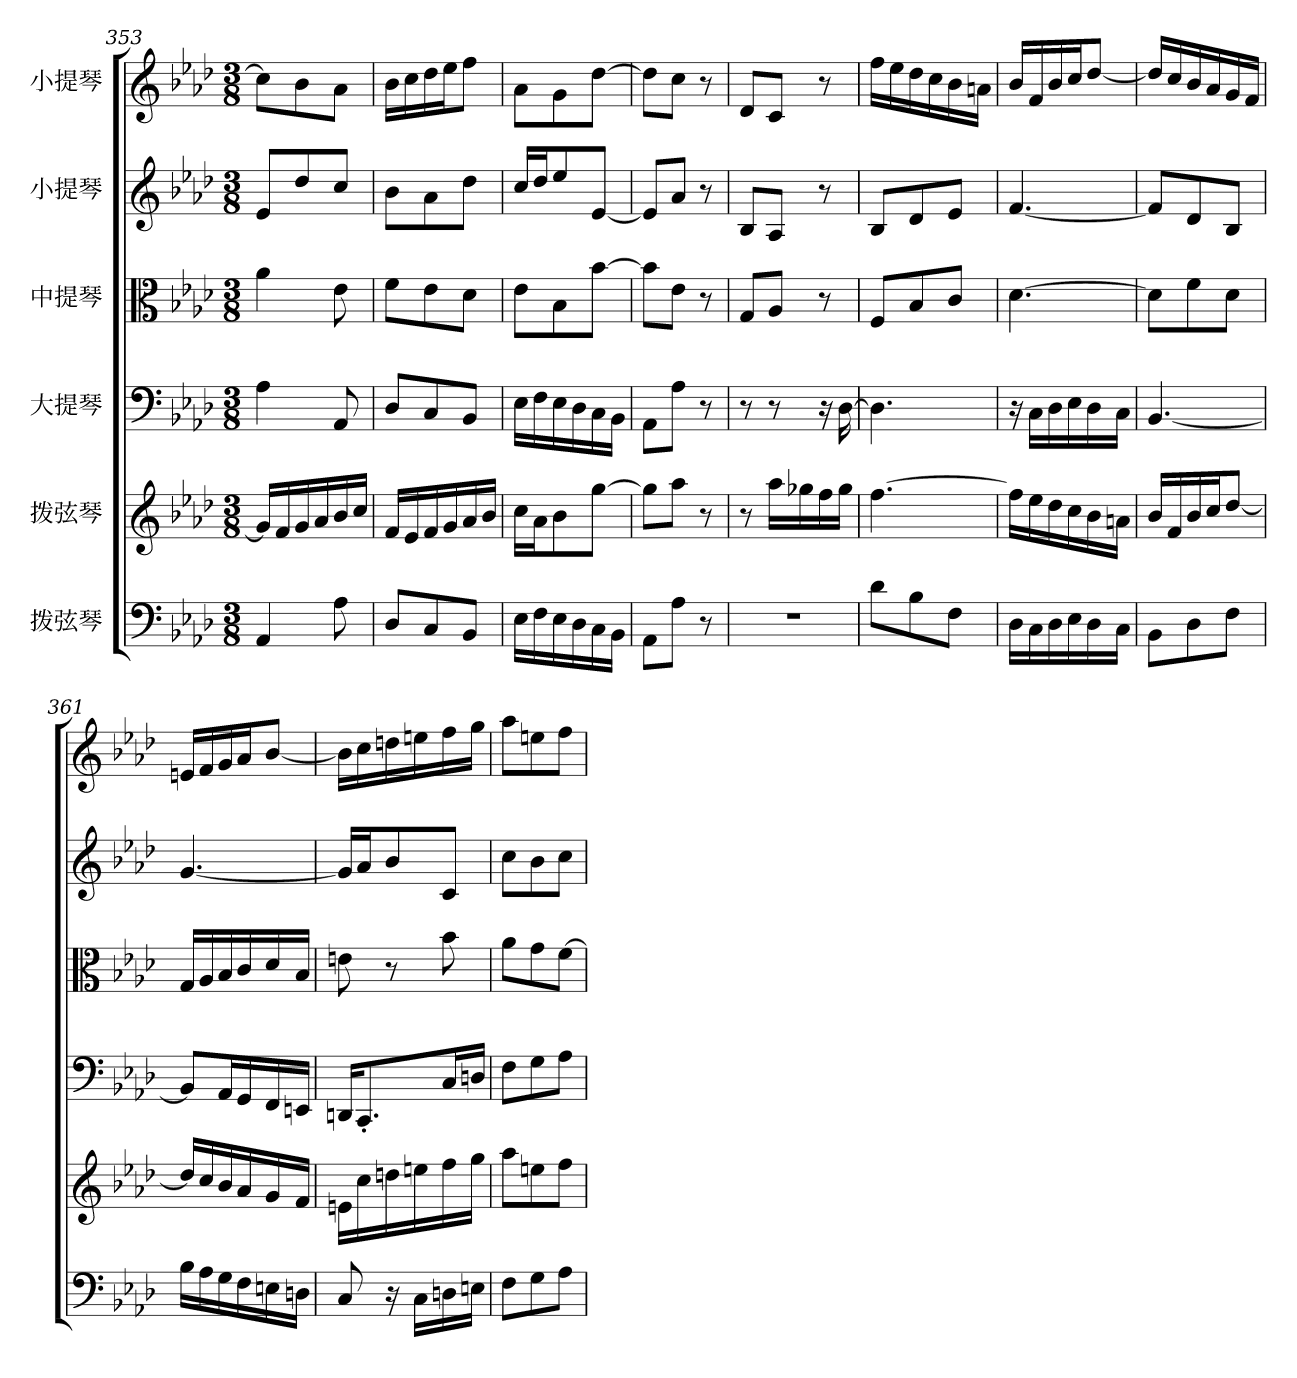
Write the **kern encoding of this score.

**kern	**kern	**kern	**kern	**kern	**kern
*part6	*part5	*part4	*part3	*part2	*part1
*staff6	*staff5	*staff4	*staff3	*staff2	*staff1
*I"拨弦琴	*I"拨弦琴	*I"大提琴	*I"中提琴	*I"小提琴	*I"小提琴
*clefF4	*clefG2	*clefF4	*clefC3	*clefG2	*clefG2
*k[b-e-a-d-]	*k[b-e-a-d-]	*k[b-e-a-d-]	*k[b-e-a-d-]	*k[b-e-a-d-]	*k[b-e-a-d-]
*M3/8	*M3/8	*M3/8	*M3/8	*M3/8	*M3/8
=353	=353	=353	=353	=353	=353
4AA-/	16g/LL]	4A-\	4a-\	8e-/L	8cc\L]
.	16f/	.	.	.	.
.	16g/	.	.	8dd-/	8b-\
.	16a-/	.	.	.	.
8A-\	16b-/	8AA-/	8e-\	8cc/J	8a-\J
.	16cc/JJ	.	.	.	.
=354	=354	=354	=354	=354	=354
8D-/L	16f/LL	8D-/L	8f\L	8b-\L	16b-\LL
.	16e-/	.	.	.	16cc\
8C/	16f/	8C/	8e-\	8a-\	16dd-\
.	16g/	.	.	.	16ee-\J
8BB-/J	16a-/	8BB-/J	8d-\J	8dd-\J	8ff\J
.	16b-/JJ	.	.	.	.
!!LO:PB:g=z
=355	=355	=355	=355	=355	=355
16E-\LL	16cc\LL	16E-\LL	8e-\L	16cc/LL	8a-\L
16F\	16a-\J	16F\	.	16dd-/J	.
16E-\	8b-\	16E-\	8B-\	8ee-/	8g\
16D-\	.	16D-\	.	.	.
16C\	[8gg\J	16C\	[8b-\J	[8e-/J	[8dd-\J
16BB-\JJ	.	16BB-\JJ	.	.	.
=356	=356	=356	=356	=356	=356
8AA-\L	8gg\L]	8AA-\L	8b-\L]	8e-/L]	8dd-\L]
8A-\J	8aa-\J	8A-\J	8e-\J	8a-/J	8cc\J
8r	8r	8r	8r	8r	8r
=357	=357	=357	=357	=357	=357
4.r	8r	8r	8G/L	8B-/L	8d-/L
.	16aa-\LL	8r	8A-/J	8A-/J	8c/J
.	16gg-X\	.	.	.	.
.	16ff\	16r	8r	8r	8r
.	16gg-\JJ	[16D-\	.	.	.
=358	=358	=358	=358	=358	=358
8d-\L	[4.ff\	4.D-\]	8F/L	8B-/L	16ff\LL
.	.	.	.	.	16ee-\
8B-\	.	.	8B-/	8d-/	16dd-\
.	.	.	.	.	16cc\
8F\J	.	.	8c/J	8e-/J	16b-\
.	.	.	.	.	16an\JJ
=359	=359	=359	=359	=359	=359
16D-\LL	16ff\LL]	16r	[4.d-\	[4.f/	16b-/LL
16C\	16ee-\	16C\LL	.	.	16f/
16D-\	16dd-\	16D-\	.	.	16b-/
16E-\	16cc\	16E-\	.	.	16cc/J
16D-\	16b-\	16D-\	.	.	[8dd-/J
16C\JJ	16an\JJ	16C\JJ	.	.	.
=360	=360	=360	=360	=360	=360
8BB-\L	16b-/LL	[4.BB-/	8d-\L]	8f/L]	16dd-/LL]
.	16f/	.	.	.	16cc/
8D-\	16b-/	.	8f\	8d-/	16b-/
.	16cc/J	.	.	.	16a-/
8F\J	[8dd-/J	.	8d-\J	8B-/J	16g/
.	.	.	.	.	16f/JJ
!!LO:LB:g=z
=361	=361	=361	=361	=361	=361
16B-\LL	16dd-/LL]	8BB-/L]	16G/LL	[4.g/	16en/LL
16A-\	16cc/	.	16A-/	.	16f/
16G\	16b-/	16AA-/L	16B-/	.	16g/
16F\	16a-/	16GG/	16c/	.	16a-/J
16En\	16g/	16FF/	16d-/	.	[8b-/J
16Dn\JJ	16f/JJ	16EEn/JJ	16B-/JJ	.	.
=362	=362	=362	=362	=362	=362
8C/	16en\LL	16DDn/KL	8en\	16g/LL]	16b-\LL]
.	16cc\	8.CC'/	.	16a-/J	16cc\
16r	16ddn\	.	8r	8b-/	16ddn\
16C\LL	16een\	.	.	.	16een\
16Dn\	16ff\	16C/L	8b-\	8c/J	16ff\
16En\JJ	16gg\JJ	16Dn/JJ	.	.	16gg\JJ
=363	=363	=363	=363	=363	=363
8F\L	8aa-\L	8F\L	8a-\L	8cc\L	8aa-\L
8G\	8een\	8G\	8g\	8b-\	8een\
8A-\J	8ff\J	8A-\J	[8f\J	8cc\J	8ff\J
=	=	=	=	=	=
*-	*-	*-	*-	*-	*-
